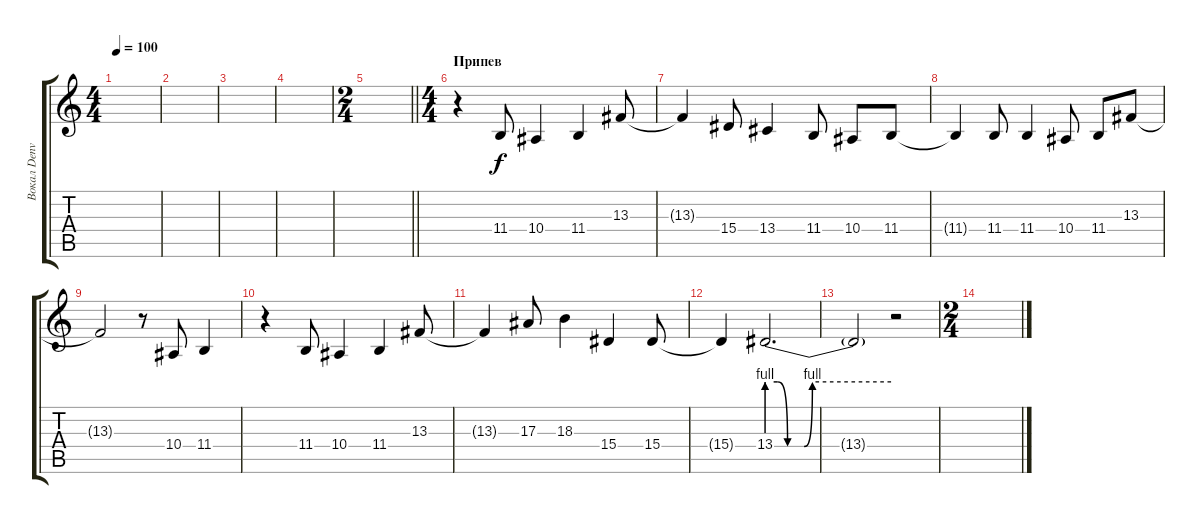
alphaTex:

\track ("Вокал Denver" "Вокал Denv") {instrument frenchhorn}
\staff {score tabs}
\tuning (D4 A3 F3 C3 G2 D2) {hide}
\ts (4 4)
\tempo 100
\clef g2
\ks c
|
|
|
|
\ts (2 4)
\barLineRight lightlight
|
\ts (4 4)
\section ("" "Припев")
r.4 11.4.8 10.4.4 11.4.4 13.3.8 |
13.3{t}.4 15.4.8 13.4.4 11.4.8 10.4.8 11.4.8 |
11.4{t}.4 11.4.8 11.4.4 10.4.8 11.4.8 13.3.8 |
13.3{t}.2 r.8 10.4.8 11.4.4 |
r.4 11.4.8 10.4.4 11.4.4 13.3.8 |
13.3{t}.4 17.3.8 18.3.4 15.4.4 15.4.8 |
15.4{t}.4 13.4{be (custom 0 4 5 4 10 0 18 0 22 4 60 4)}.2{d} |
13.4{t}.2 r.2 |
\ts (2 4)
